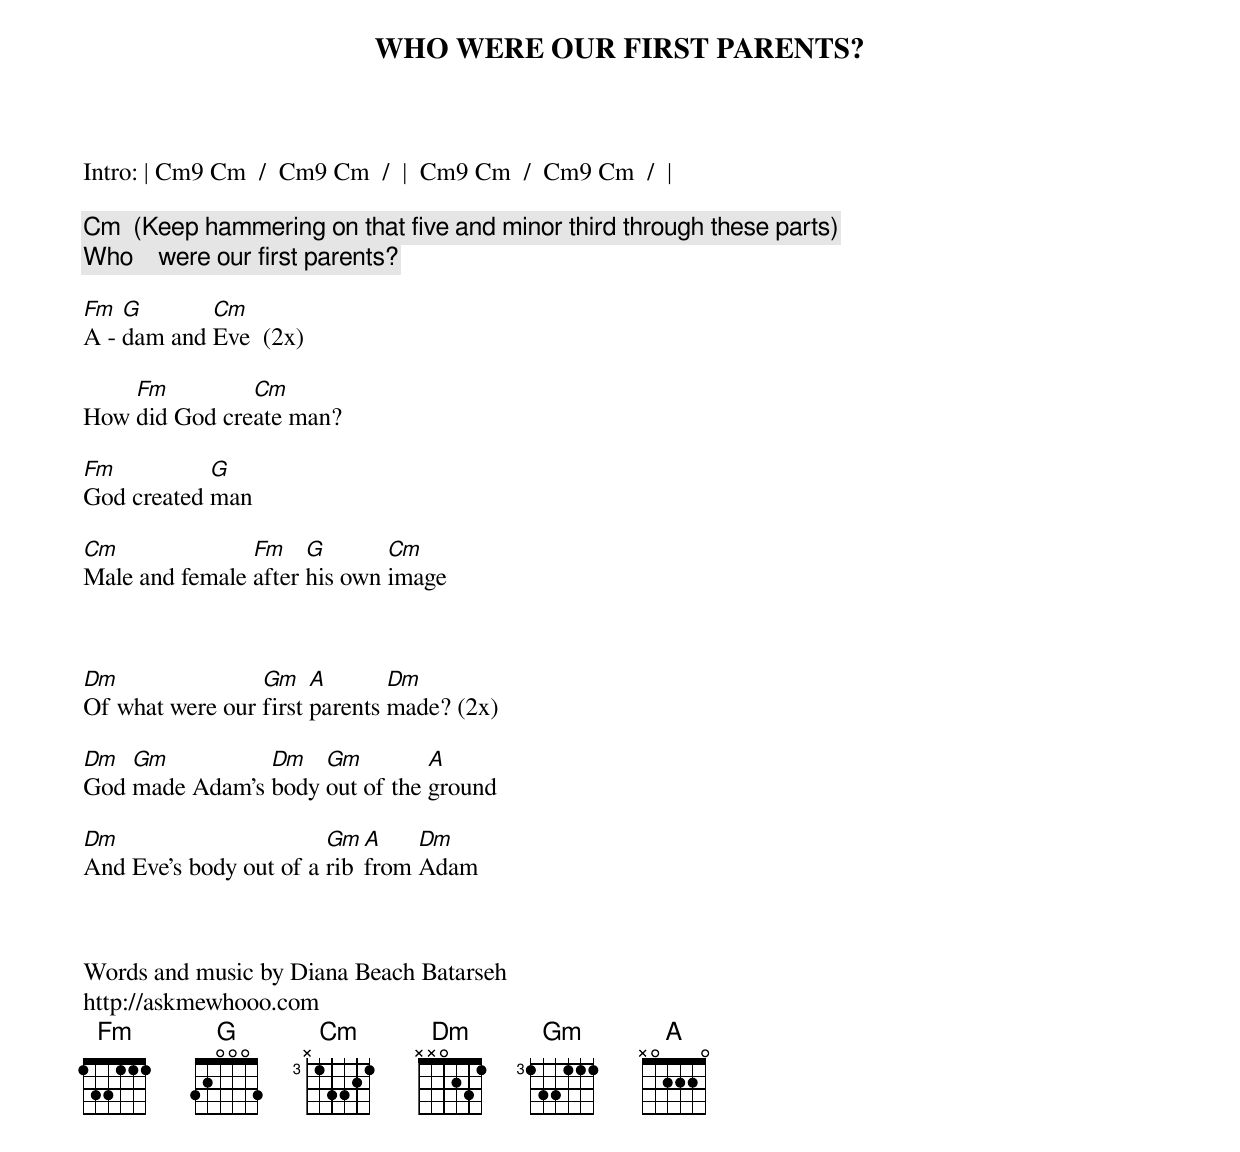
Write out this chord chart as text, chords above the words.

WHO WERE OUR FIRST PARENTS?

Intro: | Cm9 Cm  /  Cm9 Cm  /  |  Cm9 Cm  /  Cm9 Cm  /  |

Cm  (Keep hammering on that five and minor third through these parts)
Who    were our first parents?

Fm  G       Cm
A - dam and Eve  (2x)

    Fm         Cm
How did God create man?

Fm          G
God created man

Cm              Fm    G       Cm
Male and female after his own image



Dm               Gm    A       Dm
Of what were our first parents made? (2x)

Dm  Gm          Dm   Gm         A
God made Adam's body out of the ground

Dm                      Gm  A    Dm
And Eve's body out of a rib from Adam



Words and music by Diana Beach Batarseh
http://askmewhooo.com
